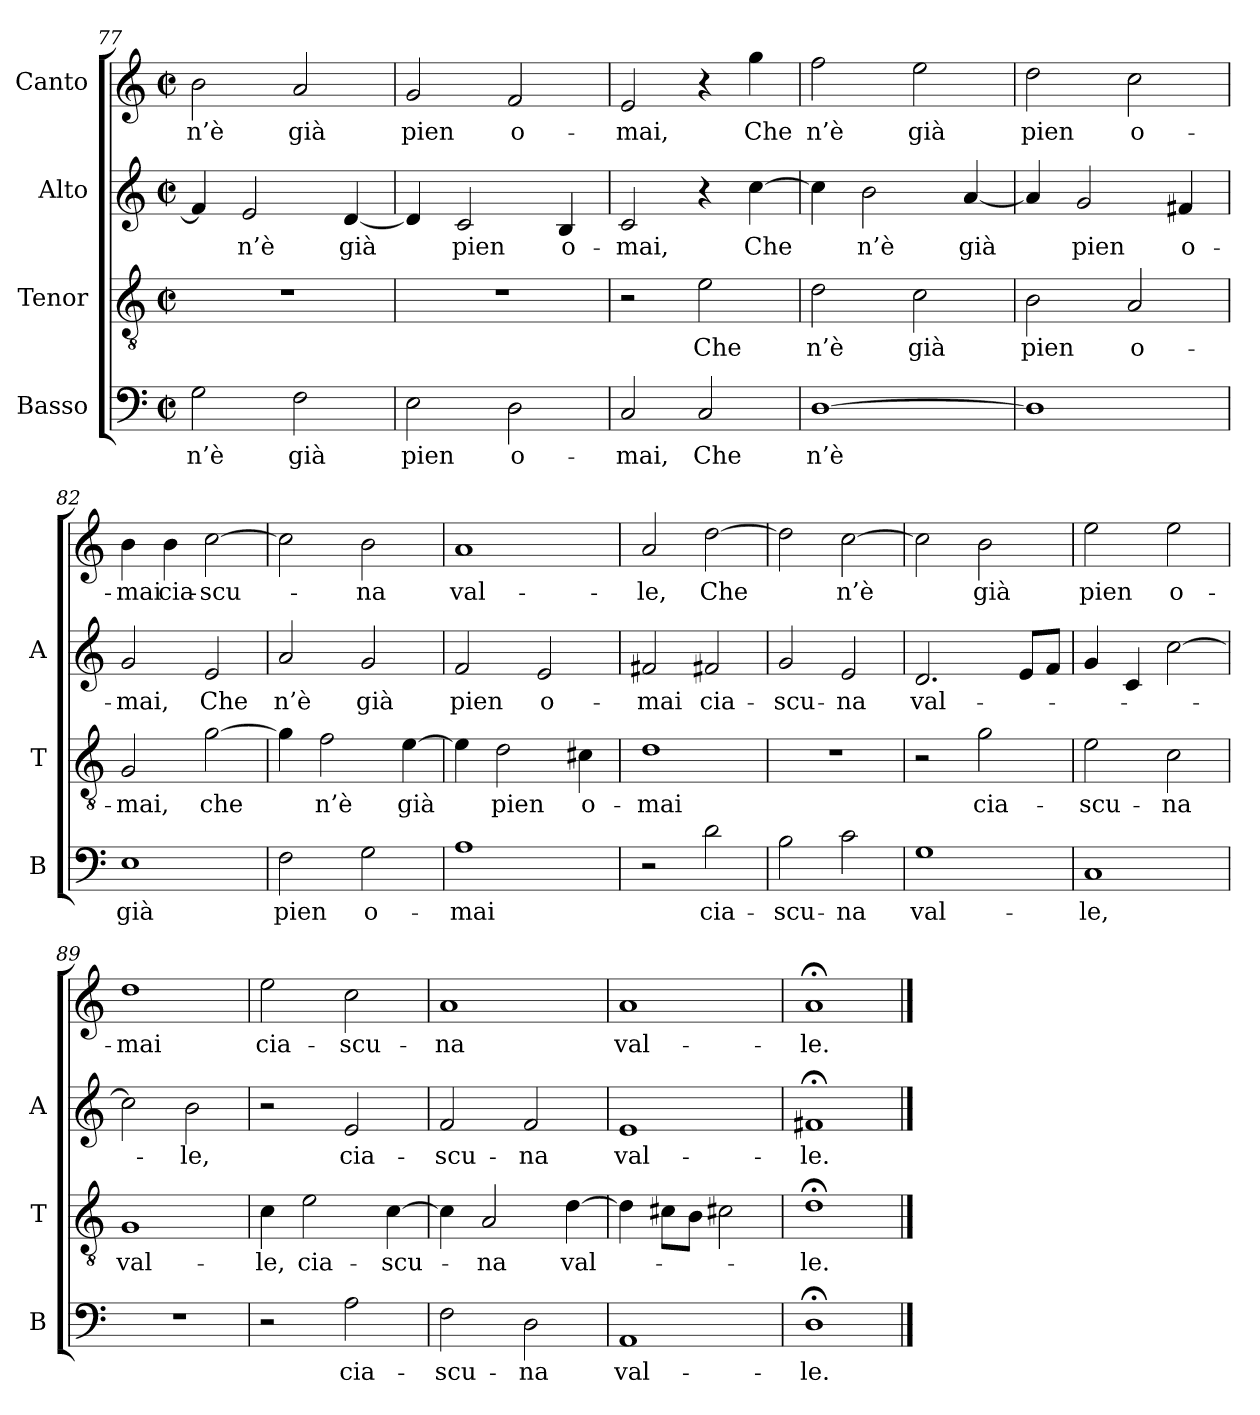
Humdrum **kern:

**kern	**text	**kern	**text	**kern	**text	**kern	**text
*part4	*part4	*part3	*part3	*part2	*part2	*part1	*part1
*staff4	*staff4	*staff3	*staff3	*staff2	*staff2	*staff1	*staff1
*I"Basso	*	*I"Tenor	*	*I"Alto	*	*I"Canto	*
*I'B	*	*I'T	*	*I'A	*	*	*
*clefF4	*	*clefGv2	*	*clefG2	*	*clefG2	*
*k[]	*	*k[]	*	*k[]	*	*k[]	*
*C:	*	*C:	*	*C:	*	*C:	*
*M2/2	*	*M2/2	*	*M2/2	*	*M2/2	*
*met(c|)	*	*met(c|)	*	*met(c|)	*	*met(c|)	*
=77	=77	=77	=77	=77	=77	=77	=77
2G	-n’è	1r	.	4f]	.	2b	-n’è
.	.	.	.	2e	-n’è	.	.
2F	-già	.	.	.	.	2a	-già
.	.	.	.	[4d	-già	.	.
=78	=78	=78	=78	=78	=78	=78	=78
2E	-pien	1r	.	4d]	.	2g	-pien
.	.	.	.	2c	-pien	.	.
2D	o-	.	.	.	.	2f	o-
.	.	.	.	4B	o-	.	.
=79	=79	=79	=79	=79	=79	=79	=79
2C	-mai,	2r	.	2c	-mai,	2e	-mai,
2C	-Che	2e	-Che	4r	.	4r	.
.	.	.	.	[4cc	-Che	4gg	-Che
=80	=80	=80	=80	=80	=80	=80	=80
[1D	-n’è	2d	-n’è	4cc]	.	2ff	-n’è
.	.	.	.	2b	-n’è	.	.
.	.	2c	-già	.	.	2ee	-già
.	.	.	.	[4a	-già	.	.
=81	=81	=81	=81	=81	=81	=81	=81
1D]	.	2B	-pien	4a]	.	2dd	-pien
.	.	.	.	2g	-pien	.	.
.	.	2A	o-	.	.	2cc	o-
.	.	.	.	4f#X	o-	.	.
=82	=82	=82	=82	=82	=82	=82	=82
1E	-già	2G	-mai,	2g	-mai,	4b	-mai
.	.	.	.	.	.	4b	cia-
.	.	[2g	-che	2e	-Che	[2cc	scu-
=83	=83	=83	=83	=83	=83	=83	=83
2F	-pien	4g]	.	2a	-n’è	2cc]	.
.	.	2f	-n’è	.	.	.	.
2G	o-	.	.	2g	-già	2b	-na
.	.	[4e	-già	.	.	.	.
=84	=84	=84	=84	=84	=84	=84	=84
1A	-mai	4e]	.	2f	-pien	1a	val-
.	.	2d	-pien	.	.	.	.
.	.	.	.	2e	o-	.	.
.	.	4c#X	o-	.	.	.	.
=85	=85	=85	=85	=85	=85	=85	=85
2r	.	1d	-mai	2f#X	-mai	2a	-le,
2d	cia-	.	.	2f#X	cia-	[2dd	-Che
=86	=86	=86	=86	=86	=86	=86	=86
2B	scu-	1r	.	2g	scu-	2dd]	.
2c	-na	.	.	2e	-na	[2cc	-n’è
=87	=87	=87	=87	=87	=87	=87	=87
1G	val-	2r	.	2.d	val-	2cc]	.
.	.	2g	cia-	.	.	2b	-già
.	.	.	.	8eL	.	.	.
.	.	.	.	8fJ	.	.	.
!!LO:PB:g=z
=88	=88	=88	=88	=88	=88	=88	=88
1C	-le,	2e	scu-	4g	.	2ee	-pien
.	.	.	.	4c	.	.	.
.	.	2c	-na	[2cc	.	2ee	o-
=89	=89	=89	=89	=89	=89	=89	=89
1r	.	1G	val-	2cc]	.	1dd	-mai
.	.	.	.	2b	-le,	.	.
=90	=90	=90	=90	=90	=90	=90	=90
2r	.	4c	-le,	2r	.	2ee	cia-
.	.	2e	cia-	.	.	.	.
2A	cia-	.	.	2e	cia-	2cc	scu-
.	.	[4c	scu-	.	.	.	.
=91	=91	=91	=91	=91	=91	=91	=91
2F	scu-	4c]	.	2f	scu-	1a	-na
.	.	2A	-na	.	.	.	.
2D	-na	.	.	2f	-na	.	.
.	.	[4d	val-	.	.	.	.
=92	=92	=92	=92	=92	=92	=92	=92
1AA	val-	4d]	.	1e	val-	1a	val-
.	.	8c#XL	.	.	.	.	.
.	.	8BJ	.	.	.	.	.
.	.	2c#X	.	.	.	.	.
=93	=93	=93	=93	=93	=93	=93	=93
1D;<	-le.	1d;<	-le.	1f#X;<	-le.	1a;<	-le.
==	==	==	==	==	==	==	==
*-	*-	*-	*-	*-	*-	*-	*-
